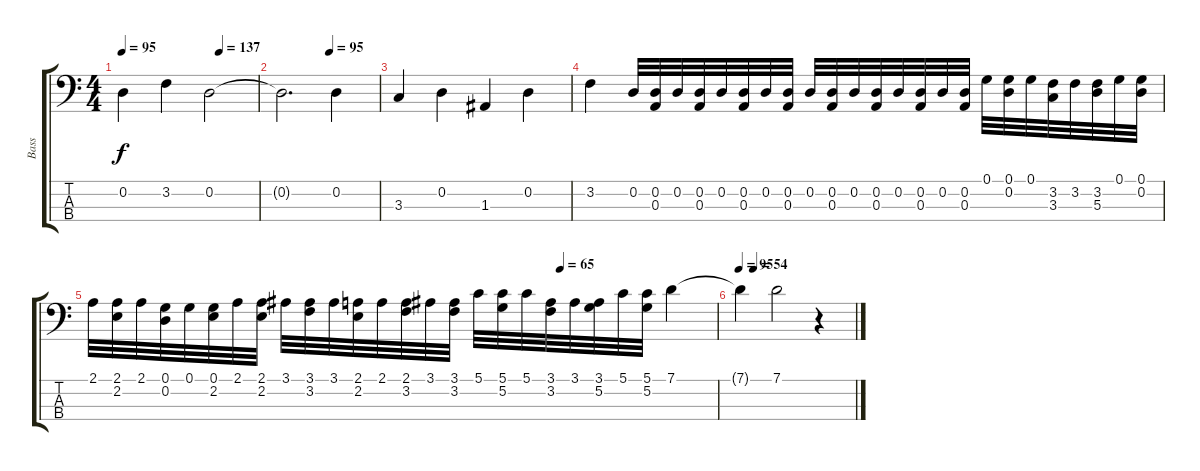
\track ("Bass" "Bass") {instrument electricbasspick}
\staff {score tabs}
\tuning (G2 D2 A1 E1) {hide}
\ts (4 4)
\tempo 95
\tempo (137 0.71875)
\clef f4
\ks c
0.2.4{dy f} 3.2.4 0.2.2 |
\tempo (95 0.5)
0.2{t}.2{d} 0.2.4 |
3.3.4 0.2.4 1.3.4 0.2.4 |
3.2.4 0.2.32 (0.2 0.3).32 0.2.32 (0.2 0.3).32 0.2.32 (0.2 0.3).32 0.2.32 (0.2 0.3).32 0.2.32 (0.2 0.3).32 0.2.32 (0.2 0.3).32 0.2.32 (0.2 0.3).32 0.2.32 (0.2 0.3).32 0.1.32 (0.1 0.2).32 0.1.32 (3.2 3.3).32 3.2.32 (3.2 5.3).32 0.1.32 (0.1 0.2).32 |
\tempo (65 0.75)
2.1.32 (2.1 2.2).32 2.1.32 (0.1 0.2).32 0.1.32 (0.1 2.2).32 2.1.32 (2.1 2.2).32 3.1.32 (3.1 3.2).32 3.1.32 (2.1 2.2).32 2.1.32 (2.1 3.2).32 3.1.32 (3.1 3.2).32 5.1.32 (5.1 5.2).32 5.1.32 (3.1 3.2).32 3.1.32 (3.1 5.2).32 5.1.32 (5.1 5.2).32 7.1.4 |
\tempo 95
\tempo (54 0.125)
7.1{t}.4 7.1.2 r.4
